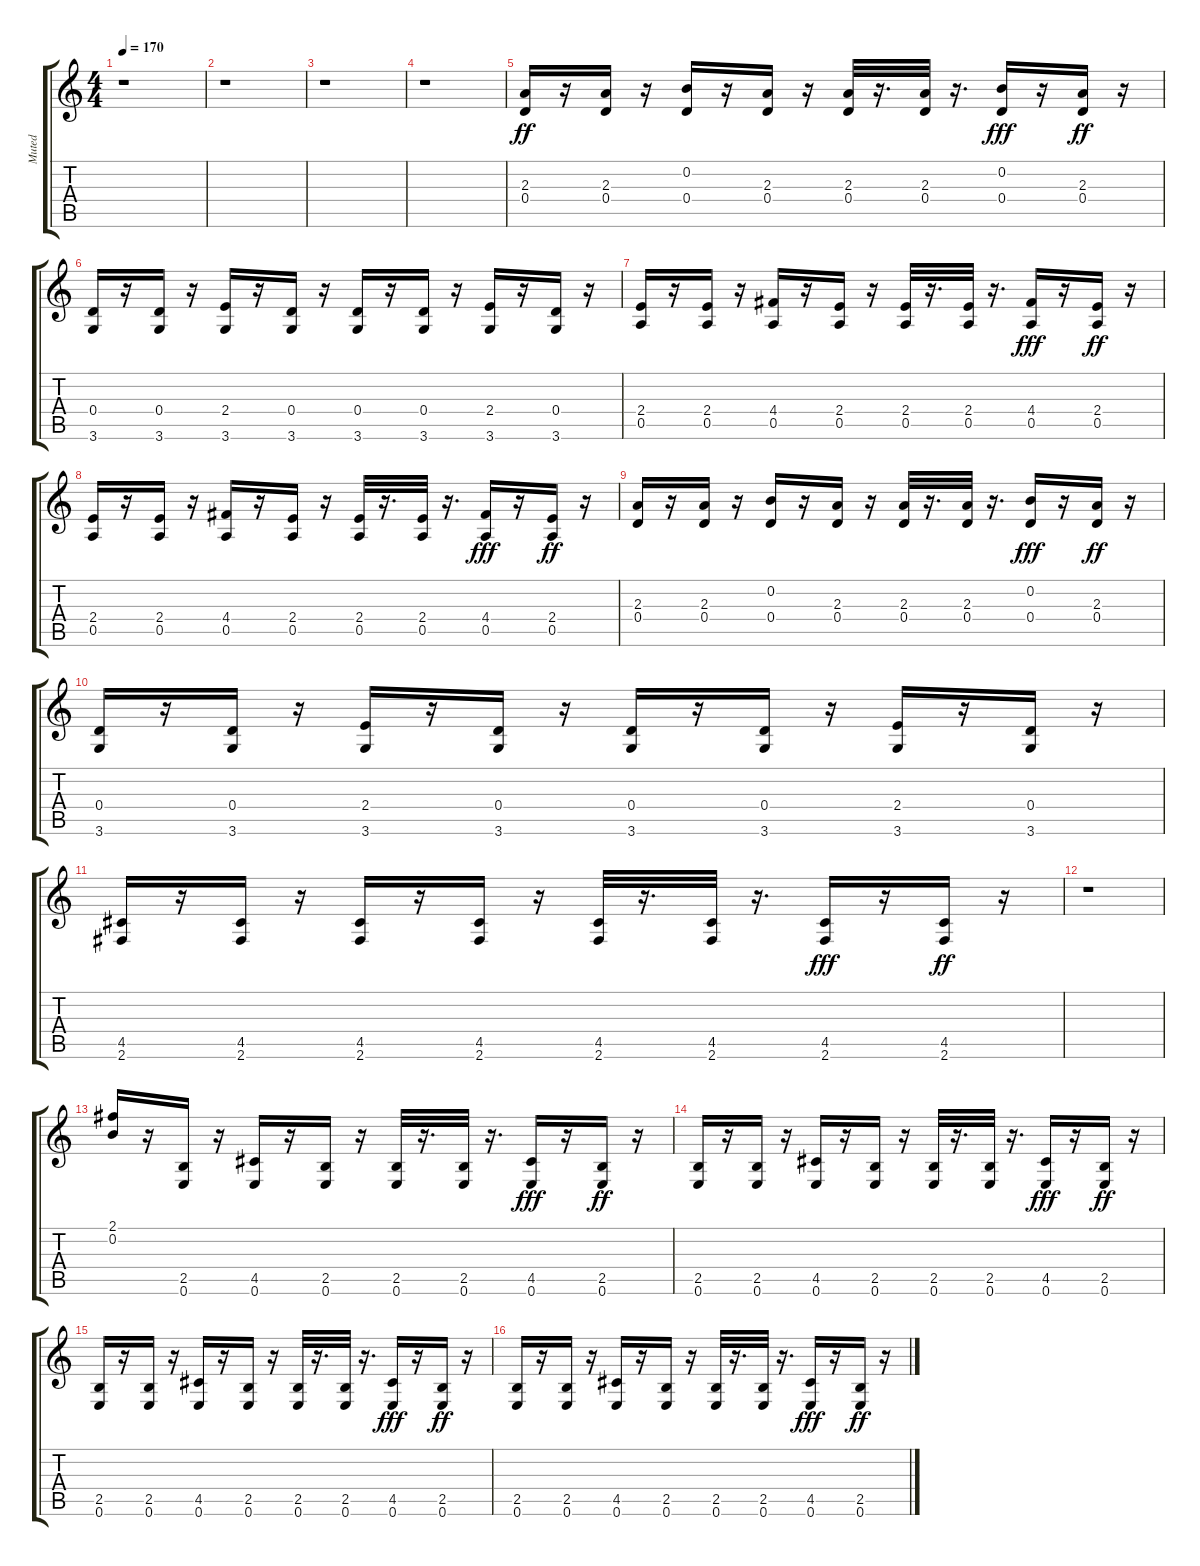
\track ("Muted" "Muted") {instrument acousticguitarsteel}
\staff {score tabs}
\tuning (E4 B3 G3 D3 A2 E2) {hide}
\ts (4 4)
\tempo 170
\clef g2
\ks c
r.1{dy ff} |
r.1 |
r.1 |
r.1 |
(2.3 0.4).16 r.16 (2.3 0.4).16 r.16 (0.2 0.4).16 r.16 (2.3 0.4).16 r.16 (2.3 0.4).32 r.16{d} (2.3 0.4).32 r.16{d} (0.2 0.4).16{dy fff} r.16 (2.3 0.4).16{dy ff} r.16 |
(0.4 3.6).16 r.16 (0.4 3.6).16 r.16 (2.4 3.6).16 r.16 (0.4 3.6).16 r.16 (0.4 3.6).16 r.16 (0.4 3.6).16 r.16 (2.4 3.6).16 r.16 (0.4 3.6).16 r.16 |
(2.4 0.5).16 r.16 (2.4 0.5).16 r.16 (4.4 0.5).16 r.16 (2.4 0.5).16 r.16 (2.4 0.5).32 r.16{d} (2.4 0.5).32 r.16{d} (4.4 0.5).16{dy fff} r.16 (2.4 0.5).16{dy ff} r.16 |
(2.4 0.5).16 r.16 (2.4 0.5).16 r.16 (4.4 0.5).16 r.16 (2.4 0.5).16 r.16 (2.4 0.5).32 r.16{d} (2.4 0.5).32 r.16{d} (4.4 0.5).16{dy fff} r.16 (2.4 0.5).16{dy ff} r.16 |
(2.3 0.4).16 r.16 (2.3 0.4).16 r.16 (0.2 0.4).16 r.16 (2.3 0.4).16 r.16 (2.3 0.4).32 r.16{d} (2.3 0.4).32 r.16{d} (0.2 0.4).16{dy fff} r.16 (2.3 0.4).16{dy ff} r.16 |
(0.4 3.6).16 r.16 (0.4 3.6).16 r.16 (2.4 3.6).16 r.16 (0.4 3.6).16 r.16 (0.4 3.6).16 r.16 (0.4 3.6).16 r.16 (2.4 3.6).16 r.16 (0.4 3.6).16 r.16 |
(4.5 2.6).16 r.16 (4.5 2.6).16 r.16 (4.5 2.6).16 r.16 (4.5 2.6).16 r.16 (4.5 2.6).32 r.16{d} (4.5 2.6).32 r.16{d} (4.5 2.6).16{dy fff} r.16 (4.5 2.6).16{dy ff} r.16 |
r.1 |
(2.1 0.2).16 r.16 (2.5 0.6).16 r.16 (4.5 0.6).16 r.16 (2.5 0.6).16 r.16 (2.5 0.6).32 r.16{d} (2.5 0.6).32 r.16{d} (4.5 0.6).16{dy fff} r.16 (2.5 0.6).16{dy ff} r.16 |
(2.5 0.6).16 r.16 (2.5 0.6).16 r.16 (4.5 0.6).16 r.16 (2.5 0.6).16 r.16 (2.5 0.6).32 r.16{d} (2.5 0.6).32 r.16{d} (4.5 0.6).16{dy fff} r.16 (2.5 0.6).16{dy ff} r.16 |
(2.5 0.6).16 r.16 (2.5 0.6).16 r.16 (4.5 0.6).16 r.16 (2.5 0.6).16 r.16 (2.5 0.6).32 r.16{d} (2.5 0.6).32 r.16{d} (4.5 0.6).16{dy fff} r.16 (2.5 0.6).16{dy ff} r.16 |
(2.5 0.6).16 r.16 (2.5 0.6).16 r.16 (4.5 0.6).16 r.16 (2.5 0.6).16 r.16 (2.5 0.6).32 r.16{d} (2.5 0.6).32 r.16{d} (4.5 0.6).16{dy fff} r.16 (2.5 0.6).16{dy ff} r.16
